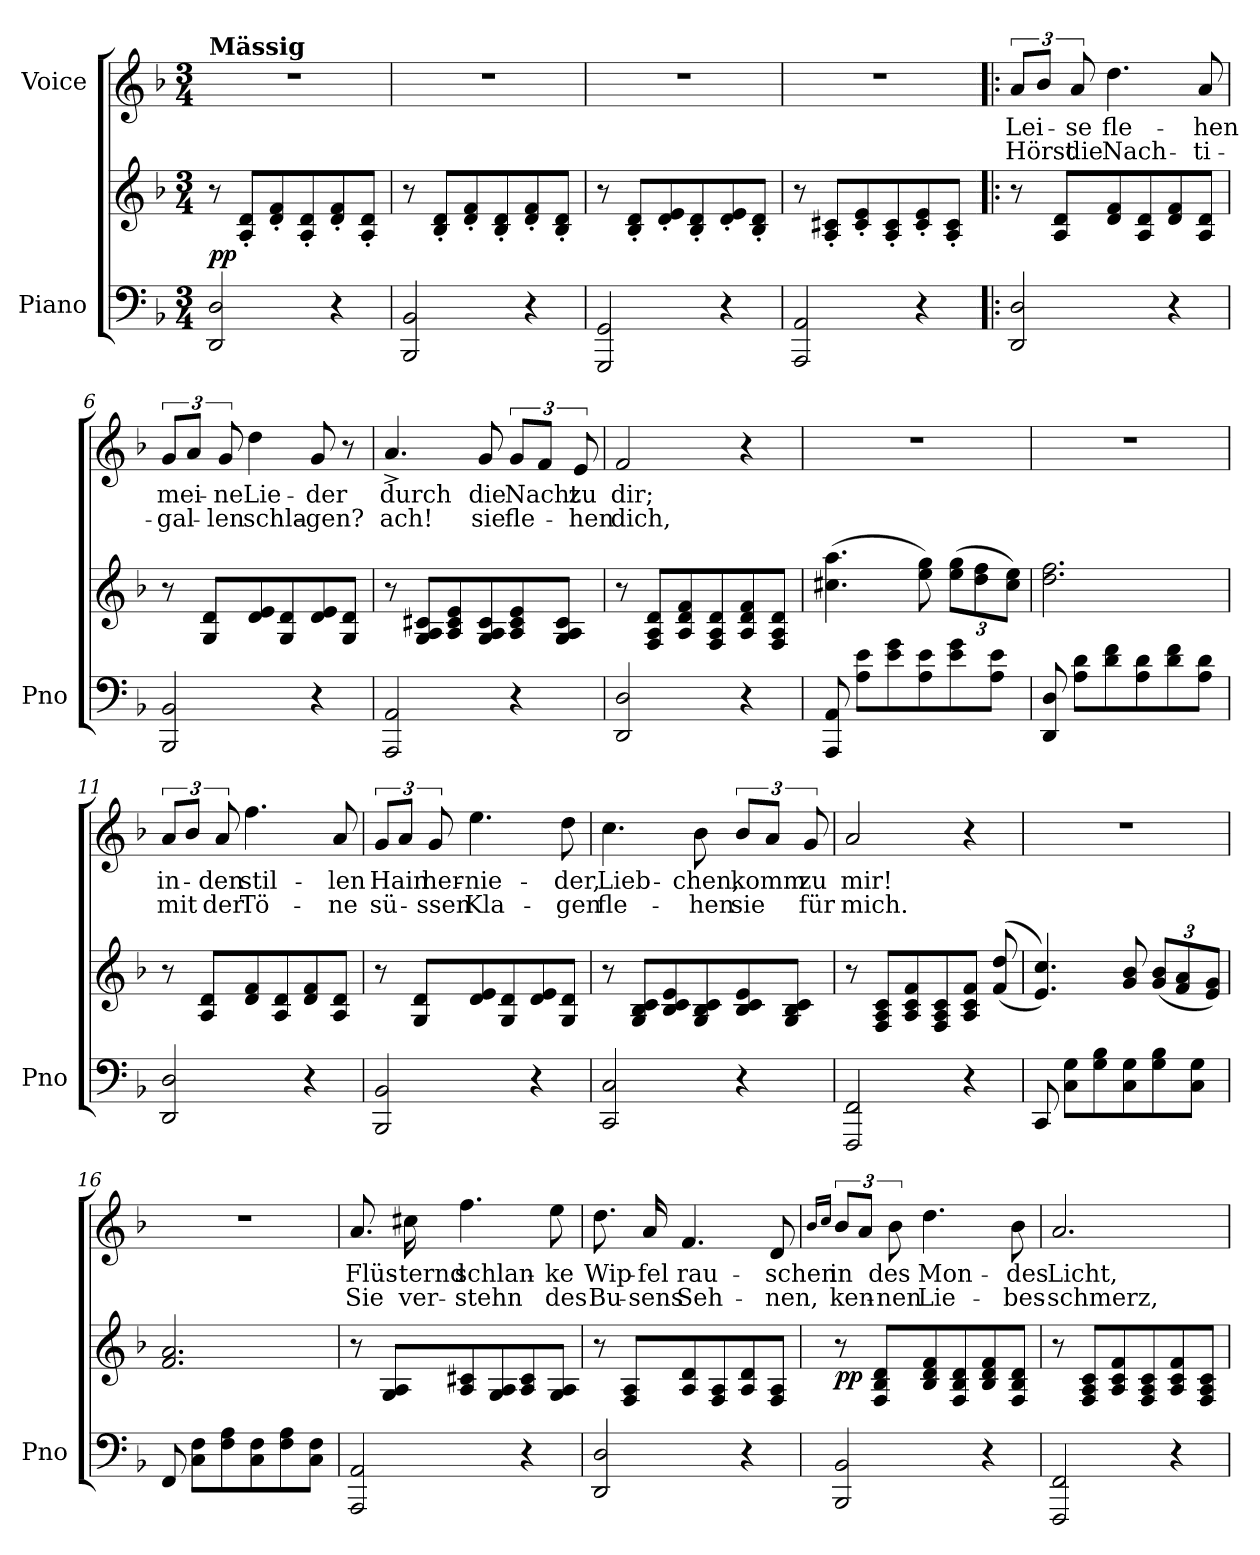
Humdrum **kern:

**kern	**kern	**dynam	**kern	**text	**text
*part2	*part2	*part2	*part1	*part1	*part1
*staff3	*staff2	*staff2/3	*staff1	*staff1	*staff1
*I"Piano	*	*	*I"Voice	*	*
*I'Pno	*	*	*	*	*
*clefF4	*clefG2	*	*clefG2	*	*
*k[b-]	*k[b-]	*	*k[b-]	*	*
*M3/4	*M3/4	*	*M3/4	*	*
=1	=1	=1	=1	=1	=1
!	!	!	!LO:TX:a:B:t=Mässig	!	!
!	!	!LO:DY:b	!	!	!
2DD/ 2D/	8r	pp	2.r	.	.
.	8A/' 8d/'L	.	.	.	.
.	8d/' 8f/'	.	.	.	.
.	8A/' 8d/'	.	.	.	.
4r	8d/' 8f/'	.	.	.	.
.	8A/' 8d/'J	.	.	.	.
=2	=2	=2	=2	=2	=2
2BBB-/ 2BB-/	8r	.	2.r	.	.
.	8B-/' 8d/'L	.	.	.	.
.	8d/' 8f/'	.	.	.	.
.	8B-/' 8d/'	.	.	.	.
4r	8d/' 8f/'	.	.	.	.
.	8B-/' 8d/'J	.	.	.	.
=3	=3	=3	=3	=3	=3
2GGG/ 2GG/	8r	.	2.r	.	.
.	8B-/' 8d/'L	.	.	.	.
.	8d/' 8e/'	.	.	.	.
.	8B-/' 8d/'	.	.	.	.
4r	8d/' 8e/'	.	.	.	.
.	8B-/' 8d/'J	.	.	.	.
=4	=4	=4	=4	=4	=4
2AAA/ 2AA/	8r	.	2.r	.	.
.	8A/' 8c#X/'L	.	.	.	.
.	8c#/' 8e/'	.	.	.	.
.	8A/' 8c#/'	.	.	.	.
4r	8c#/' 8e/'	.	.	.	.
.	8A/' 8c#/'J	.	.	.	.
=5!|:	=5!|:	=5!|:	=5!|:	=5!|:	=5!|:
2DD/ 2D/	8r	.	12a/L	Lei-	Hörst
.	.	.	12b-/J	.	.
.	8A/ 8d/L	.	.	.	.
.	.	.	12a/	-se	die
.	8d/ 8f/	.	4.dd\	fle-	Nach-
.	8A/ 8d/	.	.	.	.
4r	8d/ 8f/	.	.	.	.
.	8A/ 8d/J	.	8a/	-hen	-ti-
=6	=6	=6	=6	=6	=6
2BBB-/ 2BB-/	8r	.	12g/L	mei-	-gal-
.	.	.	12a/J	.	.
.	8G/ 8d/L	.	.	.	.
.	.	.	12g/	-ne	-len
.	8d/ 8e/	.	4dd\	Lie-	schla-
.	8G/ 8d/	.	.	.	.
4r	8d/ 8e/	.	8g/	-der	-gen?
.	8G/ 8d/J	.	8r	.	.
=7	=7	=7	=7	=7	=7
2AAA/ 2AA/	8r	.	4.a^/	durch	ach!
.	8G/ 8A/ 8c#X/L	.	.	.	.
.	8A/ 8c#/ 8e/	.	.	.	.
.	8G/ 8A/ 8c#/	.	8g/	die	sie
4r	8A/ 8c#/ 8e/	.	12g/L	Nacht	fle-
.	.	.	12f/J	.	.
.	8G/ 8A/ 8c#/J	.	.	.	.
.	.	.	12e/	zu	-hen
=8	=8	=8	=8	=8	=8
2DD/ 2D/	8r	.	2f/	dir;	dich,
.	8F/ 8A/ 8d/L	.	.	.	.
.	8A/ 8d/ 8f/	.	.	.	.
.	8F/ 8A/ 8d/	.	.	.	.
4r	8A/ 8d/ 8f/	.	4r	.	.
.	8F/ 8A/ 8d/J	.	.	.	.
=9	=9	=9	=9	=9	=9
8AAA/ 8AA/	(4.cc#X\ 4.aa\	.	2.r	.	.
8A\ 8e\L	.	.	.	.	.
8e\ 8g\	.	.	.	.	.
8A\ 8e\	8ee\ 8gg\)	.	.	.	.
8e\ 8g\	(12ee\ 12gg\L	.	.	.	.
.	12dd\ 12ff\	.	.	.	.
8A\ 8e\J	.	.	.	.	.
.	12cc#\ 12ee\J)	.	.	.	.
=10	=10	=10	=10	=10	=10
8DD/ 8D/	2.dd\ 2.ff\	.	2.r	.	.
8A\ 8d\L	.	.	.	.	.
8d\ 8f\	.	.	.	.	.
8A\ 8d\	.	.	.	.	.
8d\ 8f\	.	.	.	.	.
8A\ 8d\J	.	.	.	.	.
=11	=11	=11	=11	=11	=11
2DD/ 2D/	8r	.	12a/L	in-	mit
.	.	.	12b-/J	.	.
.	8A/ 8d/L	.	.	.	.
.	.	.	12a/	-den	der
.	8d/ 8f/	.	4.ff\	stil-	Tö-
.	8A/ 8d/	.	.	.	.
4r	8d/ 8f/	.	.	.	.
.	8A/ 8d/J	.	8a/	-len	-ne
=12	=12	=12	=12	=12	=12
2BBB-/ 2BB-/	8r	.	12g/L	Hain	sü-
.	.	.	12a/J	.	.
.	8G/ 8d/L	.	.	.	.
.	.	.	12g/	her-	ssen
.	8d/ 8e/	.	4.ee\	-nie-	Kla-
.	8G/ 8d/	.	.	.	.
4r	8d/ 8e/	.	.	.	.
.	8G/ 8d/J	.	8dd\	-der,	-gen
=13	=13	=13	=13	=13	=13
2CC/ 2C/	8r	.	4.cc\	Lieb-	fle-
.	8G/ 8B-/ 8c/L	.	.	.	.
.	8B-/ 8c/ 8e/	.	.	.	.
.	8G/ 8B-/ 8c/	.	8b-\	-chen,	-hen
4r	8B-/ 8c/ 8e/	.	12b-/L	komm	sie
.	.	.	12a/J	.	.
.	8G/ 8B-/ 8c/J	.	.	.	.
.	.	.	12g/	zu	für
=14	=14	=14	=14	=14	=14
2FFF/ 2FF/	8r	.	2a/	mir!	mich.
.	8F/ 8A/ 8c/L	.	.	.	.
.	8A/ 8c/ 8f/	.	.	.	.
.	8F/ 8A/ 8c/	.	.	.	.
4r	8A/ 8c/ 8f/J	.	4r	.	.
.	((>8f/ 8dd/	.	.	.	.
=15	=15	=15	=15	=15	=15
8CC/	4.e/ 4.cc/))	.	2.r	.	.
8C\ 8G\L	.	.	.	.	.
8G\ 8B-\	.	.	.	.	.
8C\ 8G\	8g/ 8b-/	.	.	.	.
*	*Xbrackettup	*	*	*	*
8G\ 8B-\	(12g/ 12b-/L	.	.	.	.
.	12f/ 12a/	.	.	.	.
8C\ 8G\J	.	.	.	.	.
.	12e/ 12g/J)	.	.	.	.
=16	=16	=16	=16	=16	=16
8FF/	2.f/ 2.a/	.	2.r	.	.
8C\ 8F\L	.	.	.	.	.
8F\ 8A\	.	.	.	.	.
8C\ 8F\	.	.	.	.	.
8F\ 8A\	.	.	.	.	.
8C\ 8F\J	.	.	.	.	.
=17	=17	=17	=17	=17	=17
2AAA/ 2AA/	8r	.	8.a/	Flüs-	Sie
.	8G/ 8A/L	.	.	.	.
.	.	.	16cc#X\	-ternd	ver-
.	8A/ 8c#X/	.	4.ff\	schlan-	-stehn
.	8G/ 8A/	.	.	.	.
4r	8A/ 8c#/	.	.	.	.
.	8G/ 8A/J	.	8ee\	-ke	des
=18	=18	=18	=18	=18	=18
2DD/ 2D/	8r	.	8.dd\	Wip-	Bu-
.	8F/ 8A/L	.	.	.	.
.	.	.	16a/	-fel	-sens
.	8A/ 8d/	.	4.f/	rau-	Seh-
.	8F/ 8A/	.	.	.	.
4r	8A/ 8d/	.	.	.	.
.	8F/ 8A/J	.	8d/	-schen	-nen,
=19	=19	=19	=19	=19	=19
.	.	.	16qb-/LL	.	.
.	.	.	16qcc/JJ	.	.
!	!	!LO:DY:b	!	!	!
2BBB-/ 2BB-/	8r	pp	12b-/L	in	ken-
.	.	.	12a/J	.	.
.	8F/ 8B-/ 8d/L	.	.	.	.
.	.	.	12b-\	des	-nen
.	8B-/ 8d/ 8f/	.	4.dd\	Mon-	Lie-
.	8F/ 8B-/ 8d/	.	.	.	.
4r	8B-/ 8d/ 8f/	.	.	.	.
.	8F/ 8B-/ 8d/J	.	8b-\	-des	-bes-
=20	=20	=20	=20	=20	=20
2FFF/ 2FF/	8r	.	2.a/	Licht,	-schmerz,
.	8F/ 8A/ 8c/L	.	.	.	.
.	8A/ 8c/ 8f/	.	.	.	.
.	8F/ 8A/ 8c/	.	.	.	.
4r	8A/ 8c/ 8f/	.	.	.	.
.	8F/ 8A/ 8c/J	.	.	.	.
=	=	=	=	=	=
*-	*-	*-	*-	*-	*-
